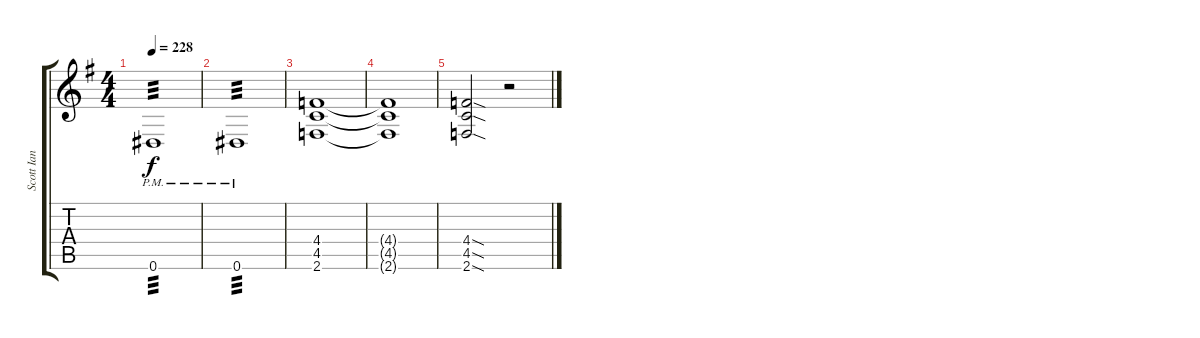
\track ("Scott Ian" "Scott Ian") {instrument distortionguitar}
\staff {score tabs}
\tuning (Eb4 Bb3 Gb3 Db3 Ab2 Eb2) {hide}
\ts (4 4)
\tempo 228
\clef g2
\ks g
0.6{pm}.1{tp 3 dy f} |
0.6{pm}.1{tp 3} |
(4.4 4.5 2.6).1 |
(4.4{t} 4.5{t} 2.6{t}).1 |
(4.4{sod} 4.5{sod} 2.6{sod}).2 r.2
